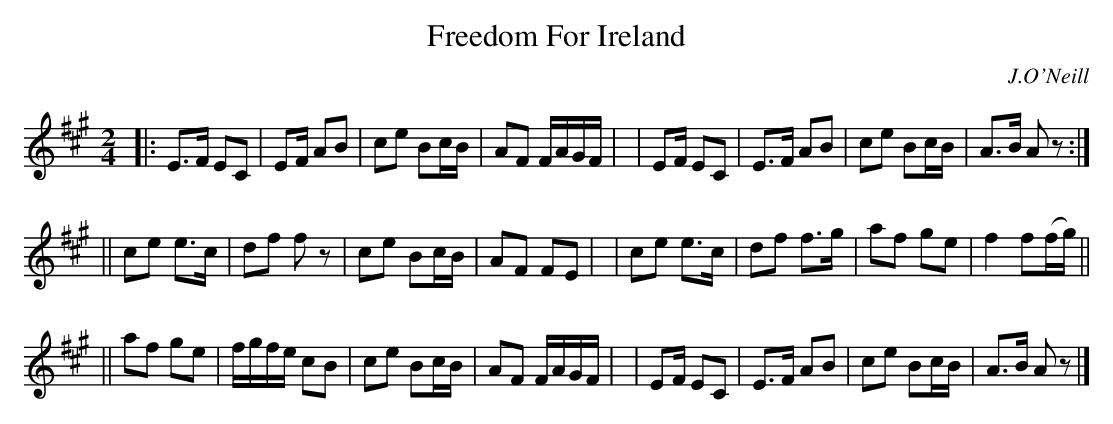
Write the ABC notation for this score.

X:1
T: Freedom For Ireland
O: J.O'Neill
M: 2/4
L: 1/16
K: A
|: E3F  E2C2 | E2F  A2B2 | c2e2 B2cB | A2F2 FAGF   |\
|  E2F  E2C2 | E3F  A2B2 | c2e2 B2cB | A3B  A2z2  :|
|| c2e2 e3c  | d2f2 f2z2 | c2e2 B2cB | A2F2 F2E2   |\
|  c2e2 e3c  | d2f2 f3g  | a2f2 g2e2 | f4   f2(fg) ||
|| a2f2 g2e2 | fgfe c2B2 | c2e2 B2cB | A2F2 FAGF   |\
|  E2F  E2C2 | E3F  A2B2 | c2e2 B2cB | A3B  A2z2   |]
